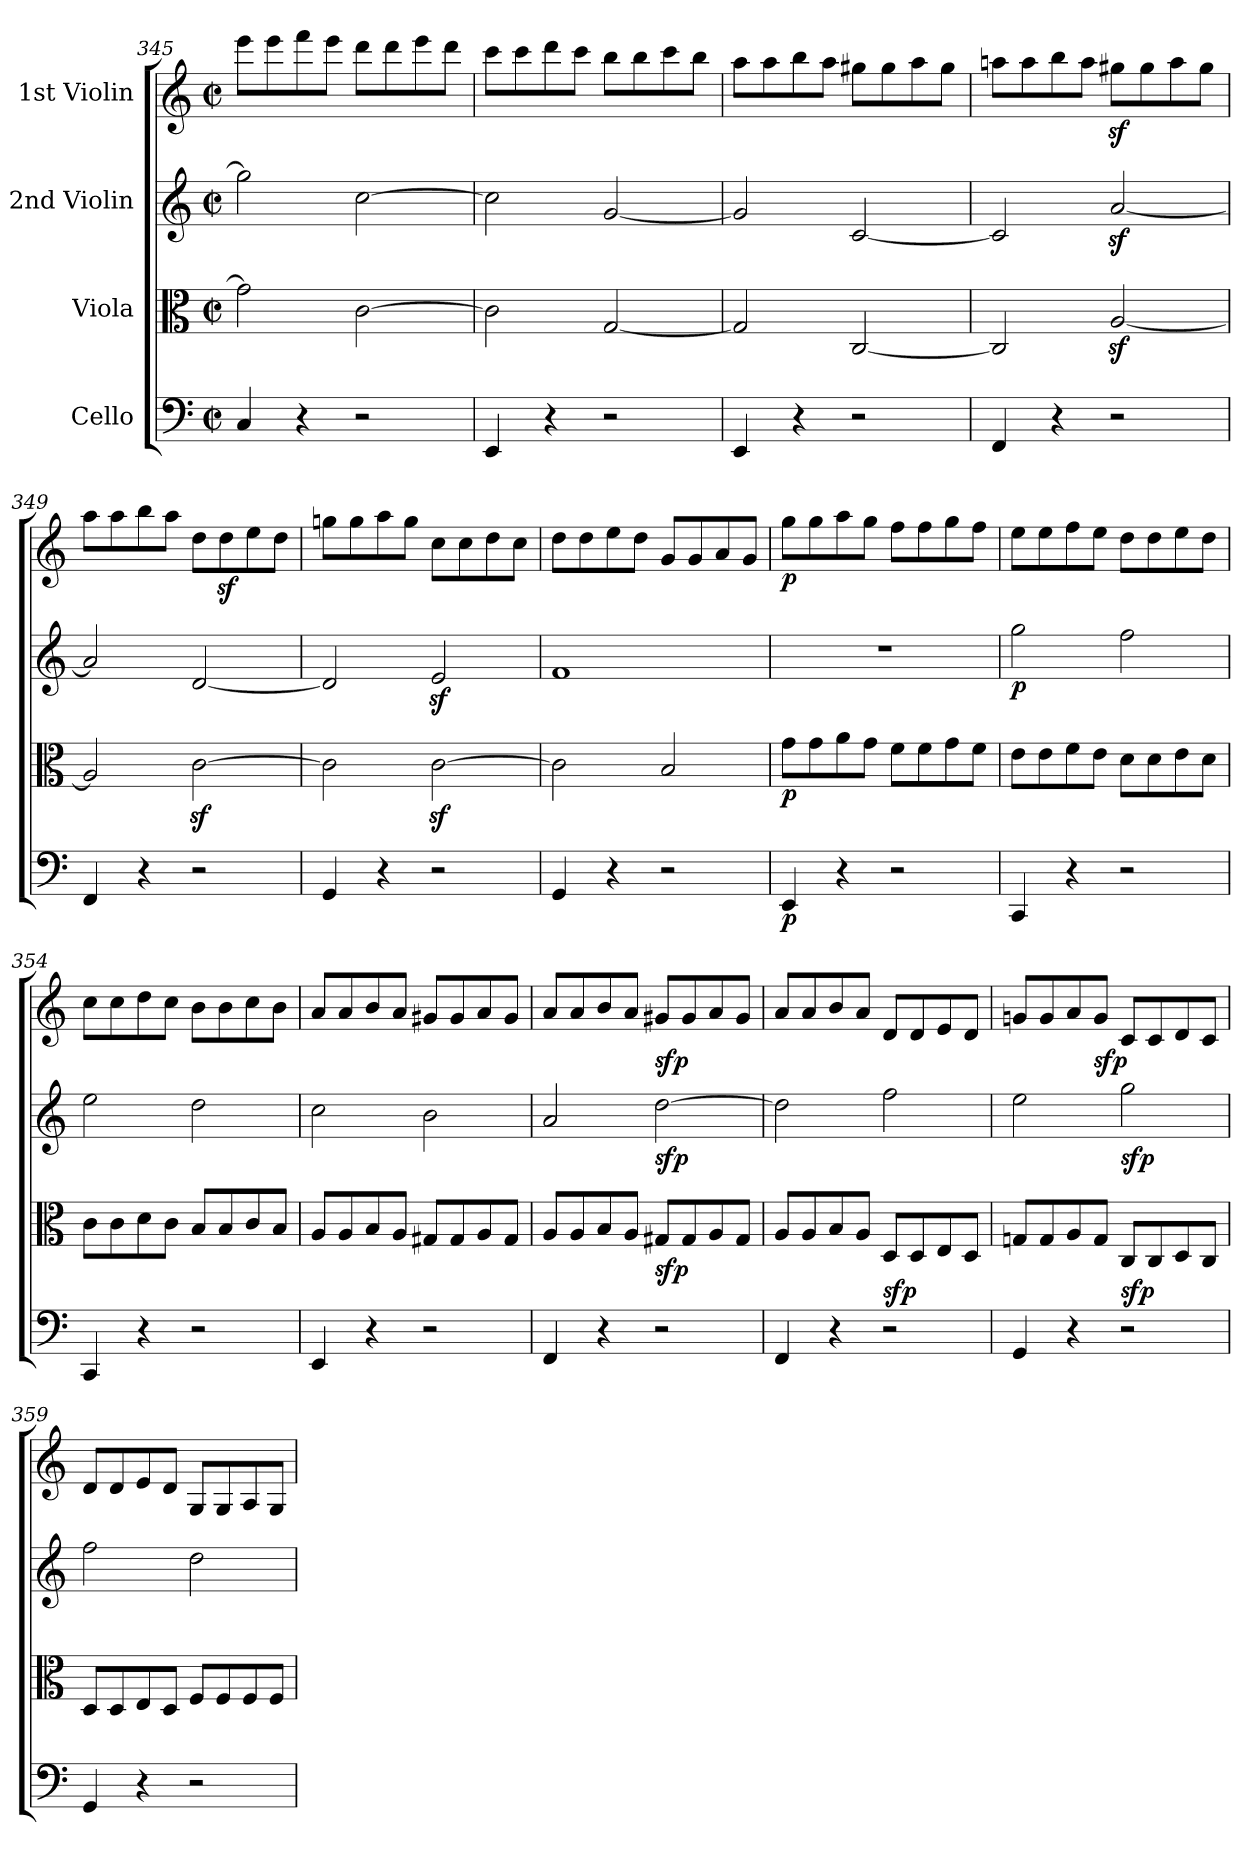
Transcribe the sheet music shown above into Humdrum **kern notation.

**kern	**dynam	**kern	**dynam	**kern	**dynam	**kern	**dynam
*part4	*part4	*part3	*part3	*part2	*part2	*part1	*part1
*staff4	*staff4	*staff3	*staff3	*staff2	*staff2	*staff1	*staff1
*I"Cello	*	*I"Viola	*	*I"2nd Violin	*	*I"1st Violin	*
*clefF4	*	*clefC3	*	*clefG2	*	*clefG2	*
*k[]	*	*k[]	*	*k[]	*	*k[]	*
*M2/2	*	*M2/2	*	*M2/2	*	*M2/2	*
*met(c|)	*	*met(c|)	*	*met(c|)	*	*met(c|)	*
=345	=345	=345	=345	=345	=345	=345	=345
4C/	.	2g\]	.	2gg\]	.	8eee\L	.
.	.	.	.	.	.	8eee\	.
4r	.	.	.	.	.	8fff\	.
.	.	.	.	.	.	8eee\J	.
2r	.	[2c\	.	[2cc\	.	8ddd\L	.
.	.	.	.	.	.	8ddd\	.
.	.	.	.	.	.	8eee\	.
.	.	.	.	.	.	8ddd\J	.
=346	=346	=346	=346	=346	=346	=346	=346
4EE/	.	2c\]	.	2cc\]	.	8ccc\L	.
.	.	.	.	.	.	8ccc\	.
4r	.	.	.	.	.	8ddd\	.
.	.	.	.	.	.	8ccc\J	.
2r	.	[2G/	.	[2g/	.	8bb\L	.
.	.	.	.	.	.	8bb\	.
.	.	.	.	.	.	8ccc\	.
.	.	.	.	.	.	8bb\J	.
=347	=347	=347	=347	=347	=347	=347	=347
4EE/	.	2G/]	.	2g/]	.	8aa\L	.
.	.	.	.	.	.	8aa\	.
4r	.	.	.	.	.	8bb\	.
.	.	.	.	.	.	8aa\J	.
2r	.	[2C/	.	[2c/	.	8gg#X\L	.
.	.	.	.	.	.	8gg#\	.
.	.	.	.	.	.	8aa\	.
.	.	.	.	.	.	8gg#\J	.
=348	=348	=348	=348	=348	=348	=348	=348
4FF/	.	2C/]	.	2c/]	.	8aan\L	.
.	.	.	.	.	.	8aa\	.
4r	.	.	.	.	.	8bb\	.
.	.	.	.	.	.	8aa\J	.
2r	.	[2Az</	.	[2az</	.	8gg#Xz<\L	.
.	.	.	.	.	.	8gg#\	.
.	.	.	.	.	.	8aa\	.
.	.	.	.	.	.	8gg#\J	.
=349	=349	=349	=349	=349	=349	=349	=349
4FF/	.	2A/]	.	2a/]	.	8aa\L	.
.	.	.	.	.	.	8aa\	.
4r	.	.	.	.	.	8bb\	.
.	.	.	.	.	.	8aa\J	.
2r	.	[2cz<\	.	[2d/	.	8dd\L	.
.	.	.	.	.	.	8ddz<\	.
.	.	.	.	.	.	8ee\	.
.	.	.	.	.	.	8dd\J	.
=350	=350	=350	=350	=350	=350	=350	=350
4GG/	.	2c\]	.	2d/]	.	8ggn\L	.
.	.	.	.	.	.	8gg\	.
4r	.	.	.	.	.	8aa\	.
.	.	.	.	.	.	8gg\J	.
2r	.	[2cz>\	.	2ez>/	.	8cc\L	.
.	.	.	.	.	.	8cc\	.
.	.	.	.	.	.	8dd\	.
.	.	.	.	.	.	8cc\J	.
=351	=351	=351	=351	=351	=351	=351	=351
4GG/	.	2c\]	.	1f	.	8dd\L	.
.	.	.	.	.	.	8dd\	.
4r	.	.	.	.	.	8ee\	.
.	.	.	.	.	.	8dd\J	.
2r	.	2B/	.	.	.	8g/L	.
.	.	.	.	.	.	8g/	.
.	.	.	.	.	.	8a/	.
.	.	.	.	.	.	8g/J	.
=352	=352	=352	=352	=352	=352	=352	=352
!	!LO:DY:b	!	!LO:DY:b	!	!	!	!LO:DY:b
4EE/	p	8g\L	p	1r	.	8gg\L	p
.	.	8g\	.	.	.	8gg\	.
4r	.	8a\	.	.	.	8aa\	.
.	.	8g\J	.	.	.	8gg\J	.
2r	.	8f\L	.	.	.	8ff\L	.
.	.	8f\	.	.	.	8ff\	.
.	.	8g\	.	.	.	8gg\	.
.	.	8f\J	.	.	.	8ff\J	.
=353	=353	=353	=353	=353	=353	=353	=353
!	!	!	!	!	!LO:DY:b	!	!
4CC/	.	8e\L	.	2gg\	p	8ee\L	.
.	.	8e\	.	.	.	8ee\	.
4r	.	8f\	.	.	.	8ff\	.
.	.	8e\J	.	.	.	8ee\J	.
2r	.	8d\L	.	2ff\	.	8dd\L	.
.	.	8d\	.	.	.	8dd\	.
.	.	8e\	.	.	.	8ee\	.
.	.	8d\J	.	.	.	8dd\J	.
=354	=354	=354	=354	=354	=354	=354	=354
4CC/	.	8c\L	.	2ee\	.	8cc\L	.
.	.	8c\	.	.	.	8cc\	.
4r	.	8d\	.	.	.	8dd\	.
.	.	8c\J	.	.	.	8cc\J	.
2r	.	8B/L	.	2dd\	.	8b\L	.
.	.	8B/	.	.	.	8b\	.
.	.	8c/	.	.	.	8cc\	.
.	.	8B/J	.	.	.	8b\J	.
=355	=355	=355	=355	=355	=355	=355	=355
4EE/	.	8A/L	.	2cc\	.	8a/L	.
.	.	8A/	.	.	.	8a/	.
4r	.	8B/	.	.	.	8b/	.
.	.	8A/J	.	.	.	8a/J	.
2r	.	8G#X/L	.	2b\	.	8g#X/L	.
.	.	8G#/	.	.	.	8g#/	.
.	.	8A/	.	.	.	8a/	.
.	.	8G#/J	.	.	.	8g#/J	.
=356	=356	=356	=356	=356	=356	=356	=356
4FF/	.	8A/L	.	2a/	.	8a/L	.
.	.	8A/	.	.	.	8a/	.
4r	.	8B/	.	.	.	8b/	.
.	.	8A/J	.	.	.	8a/J	.
!	!	!	!LO:DY:b	!	!LO:DY:b	!	!LO:DY:b
2r	.	8G#X/L	sfp	[2dd\	sfp	8g#X/L	sfp
.	.	8G#/	.	.	.	8g#/	.
.	.	8A/	.	.	.	8a/	.
.	.	8G#/J	.	.	.	8g#/J	.
=357	=357	=357	=357	=357	=357	=357	=357
4FF/	.	8A/L	.	2dd\]	.	8a/L	.
.	.	8A/	.	.	.	8a/	.
4r	.	8B/	.	.	.	8b/	.
.	.	8A/J	.	.	.	8a/J	.
!	!LO:DY:a	!	!	!	!LO:DY:b	!	!
!	!	!	!	!	!LO:DY:n=1:a	!	!
2r	sfp	8D/L	.	2ff\	sfp sfp	8d/L	.
.	.	8D/	.	.	.	8d/	.
.	.	8E/	.	.	.	8e/	.
.	.	8D/J	.	.	.	8d/J	.
=358	=358	=358	=358	=358	=358	=358	=358
4GG/	.	8Gn/L	.	2ee\	.	8gn/L	.
.	.	8G/	.	.	.	8g/	.
4r	.	8A/	.	.	.	8a/	.
!	!	!	!	!	!	!	!LO:DY:b
.	.	8G/J	.	.	.	8g/J	sfp
!	!LO:DY:a	!	!	!	!LO:DY:b	!	!
2r	sfp	8C/L	.	2gg\	sfp	8c/L	.
.	.	8C/	.	.	.	8c/	.
.	.	8D/	.	.	.	8d/	.
.	.	8C/J	.	.	.	8c/J	.
=359	=359	=359	=359	=359	=359	=359	=359
4GG/	.	8D/L	.	2ff\	.	8d/L	.
.	.	8D/	.	.	.	8d/	.
4r	.	8E/	.	.	.	8e/	.
.	.	8D/J	.	.	.	8d/J	.
2r	.	8F/L	.	2dd\	.	8G/L	.
.	.	8F/	.	.	.	8G/	.
.	.	8F/	.	.	.	8A/	.
.	.	8F/J	.	.	.	8G/J	.
=	=	=	=	=	=	=	=
*-	*-	*-	*-	*-	*-	*-	*-
